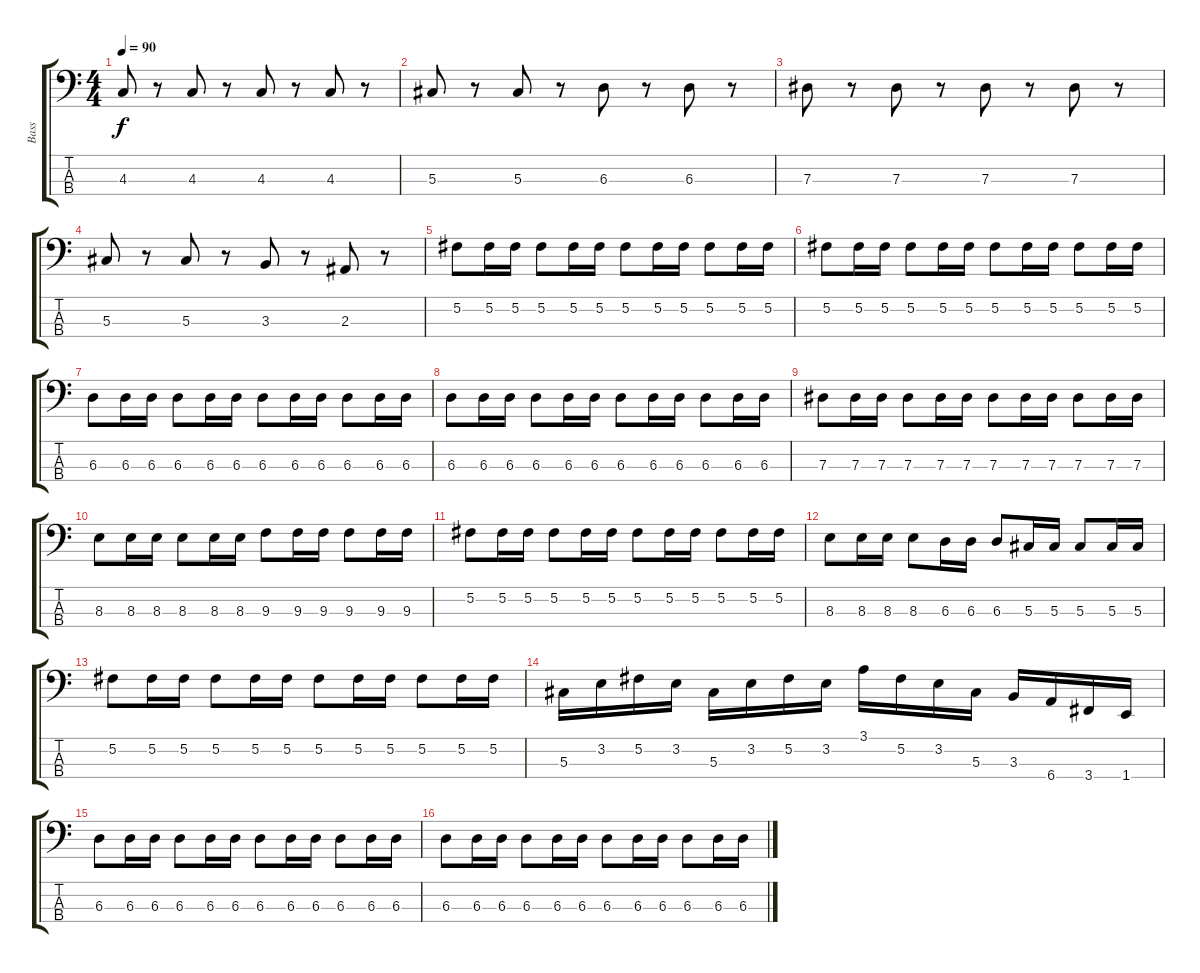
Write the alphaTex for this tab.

\track ("Bass" "Bass") {instrument electricbassfinger}
\staff {score tabs}
\tuning (Gb2 Db2 Ab1 Eb1) {hide}
\ts (4 4)
\tempo 90
\clef f4
\ks c
4.3.8{dy f} r.8 4.3.8 r.8 4.3.8 r.8 4.3.8 r.8 |
5.3.8 r.8 5.3.8 r.8 6.3.8 r.8 6.3.8 r.8 |
7.3.8 r.8 7.3.8 r.8 7.3.8 r.8 7.3.8 r.8 |
5.3.8 r.8 5.3.8 r.8 3.3.8 r.8 2.3.8 r.8 |
5.2.8 5.2.16 5.2.16 5.2.8 5.2.16 5.2.16 5.2.8 5.2.16 5.2.16 5.2.8 5.2.16 5.2.16 |
5.2.8 5.2.16 5.2.16 5.2.8 5.2.16 5.2.16 5.2.8 5.2.16 5.2.16 5.2.8 5.2.16 5.2.16 |
6.3.8 6.3.16 6.3.16 6.3.8 6.3.16 6.3.16 6.3.8 6.3.16 6.3.16 6.3.8 6.3.16 6.3.16 |
6.3.8 6.3.16 6.3.16 6.3.8 6.3.16 6.3.16 6.3.8 6.3.16 6.3.16 6.3.8 6.3.16 6.3.16 |
7.3.8 7.3.16 7.3.16 7.3.8 7.3.16 7.3.16 7.3.8 7.3.16 7.3.16 7.3.8 7.3.16 7.3.16 |
8.3.8 8.3.16 8.3.16 8.3.8 8.3.16 8.3.16 9.3.8 9.3.16 9.3.16 9.3.8 9.3.16 9.3.16 |
5.2.8 5.2.16 5.2.16 5.2.8 5.2.16 5.2.16 5.2.8 5.2.16 5.2.16 5.2.8 5.2.16 5.2.16 |
8.3.8 8.3.16 8.3.16 8.3.8 6.3.16 6.3.16 6.3.8 5.3.16 5.3.16 5.3.8 5.3.16 5.3.16 |
5.2.8 5.2.16 5.2.16 5.2.8 5.2.16 5.2.16 5.2.8 5.2.16 5.2.16 5.2.8 5.2.16 5.2.16 |
5.3.16 3.2.16 5.2.16 3.2.16 5.3.16 3.2.16 5.2.16 3.2.16 3.1.16 5.2.16 3.2.16 5.3.16 3.3.16 6.4.16 3.4.16 1.4.16 |
6.3.8 6.3.16 6.3.16 6.3.8 6.3.16 6.3.16 6.3.8 6.3.16 6.3.16 6.3.8 6.3.16 6.3.16 |
6.3.8 6.3.16 6.3.16 6.3.8 6.3.16 6.3.16 6.3.8 6.3.16 6.3.16 6.3.8 6.3.16 6.3.16
